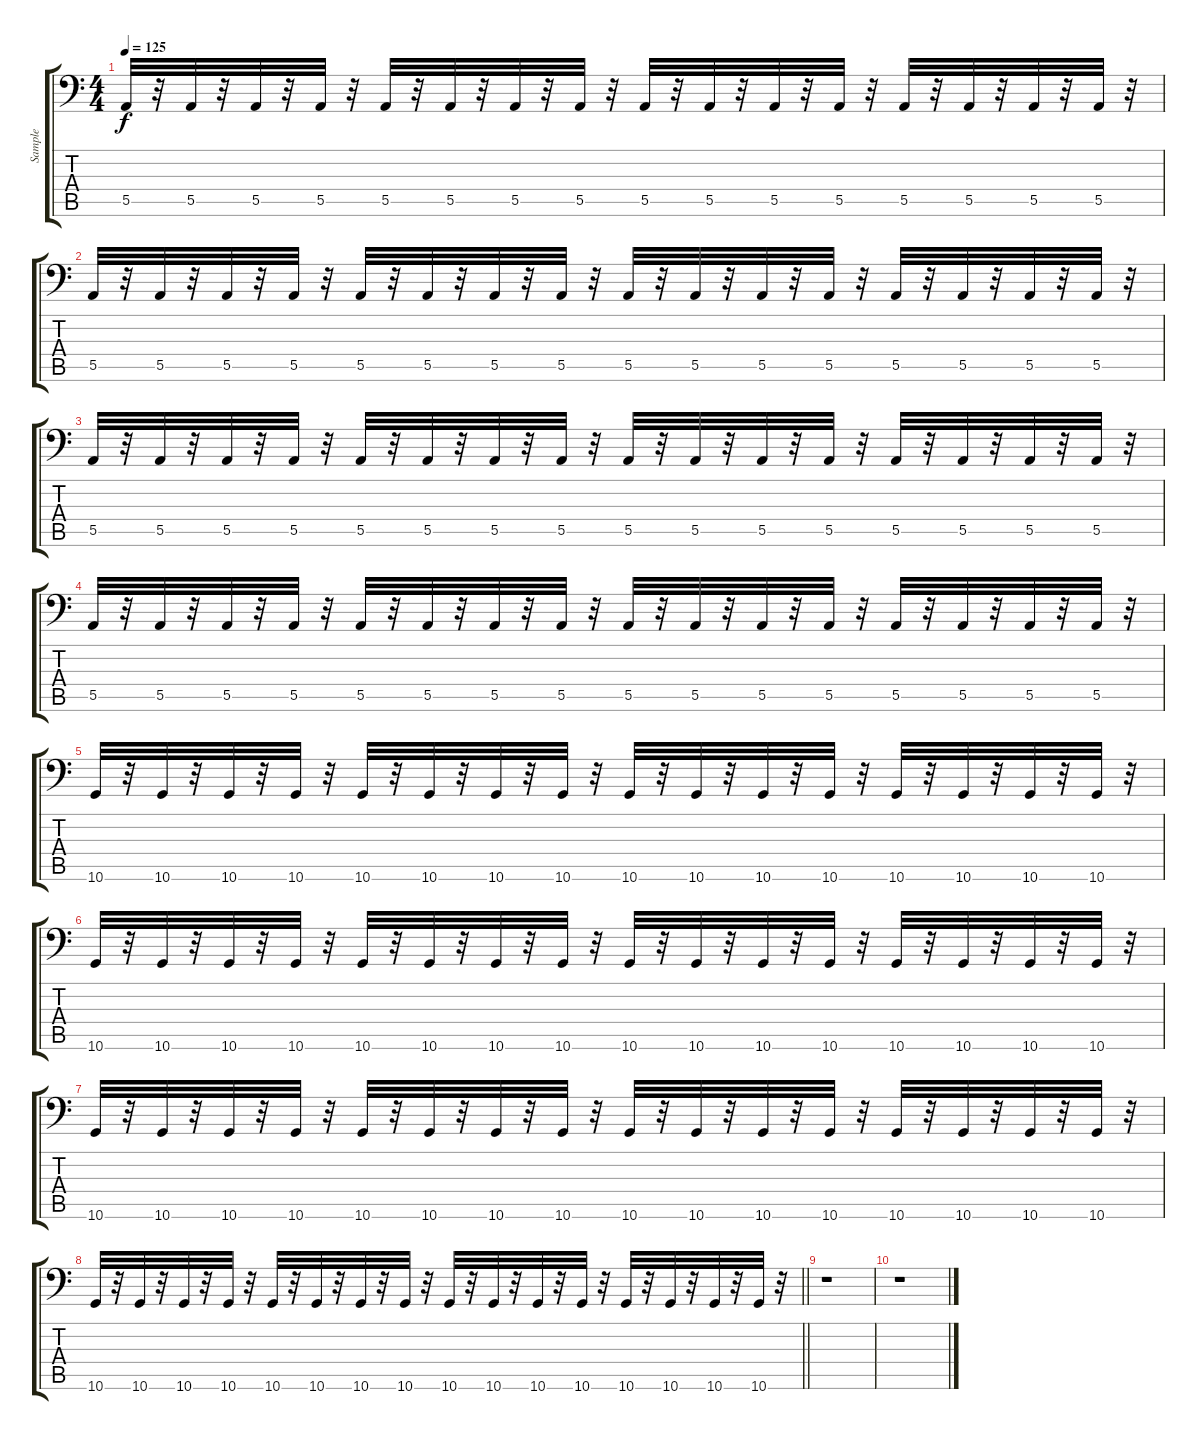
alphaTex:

\track ("Sample" "Sample") {instrument lead2sawtooth}
\staff {score tabs}
\tuning (B3 Gb3 D3 A2 E2 A1) {hide}
\ts (4 4)
\tempo 125
\clef f4
\ks c
5.5.32{dy f} r.32 5.5.32 r.32 5.5.32 r.32 5.5.32 r.32 5.5.32 r.32 5.5.32 r.32 5.5.32 r.32 5.5.32 r.32 5.5.32 r.32 5.5.32 r.32 5.5.32 r.32 5.5.32 r.32 5.5.32 r.32 5.5.32 r.32 5.5.32 r.32 5.5.32 r.32 |
5.5.32 r.32 5.5.32 r.32 5.5.32 r.32 5.5.32 r.32 5.5.32 r.32 5.5.32 r.32 5.5.32 r.32 5.5.32 r.32 5.5.32 r.32 5.5.32 r.32 5.5.32 r.32 5.5.32 r.32 5.5.32 r.32 5.5.32 r.32 5.5.32 r.32 5.5.32 r.32 |
5.5.32 r.32 5.5.32 r.32 5.5.32 r.32 5.5.32 r.32 5.5.32 r.32 5.5.32 r.32 5.5.32 r.32 5.5.32 r.32 5.5.32 r.32 5.5.32 r.32 5.5.32 r.32 5.5.32 r.32 5.5.32 r.32 5.5.32 r.32 5.5.32 r.32 5.5.32 r.32 |
5.5.32 r.32 5.5.32 r.32 5.5.32 r.32 5.5.32 r.32 5.5.32 r.32 5.5.32 r.32 5.5.32 r.32 5.5.32 r.32 5.5.32 r.32 5.5.32 r.32 5.5.32 r.32 5.5.32 r.32 5.5.32 r.32 5.5.32 r.32 5.5.32 r.32 5.5.32 r.32 |
10.6.32 r.32 10.6.32 r.32 10.6.32 r.32 10.6.32 r.32 10.6.32 r.32 10.6.32 r.32 10.6.32 r.32 10.6.32 r.32 10.6.32 r.32 10.6.32 r.32 10.6.32 r.32 10.6.32 r.32 10.6.32 r.32 10.6.32 r.32 10.6.32 r.32 10.6.32 r.32 |
10.6.32 r.32 10.6.32 r.32 10.6.32 r.32 10.6.32 r.32 10.6.32 r.32 10.6.32 r.32 10.6.32 r.32 10.6.32 r.32 10.6.32 r.32 10.6.32 r.32 10.6.32 r.32 10.6.32 r.32 10.6.32 r.32 10.6.32 r.32 10.6.32 r.32 10.6.32 r.32 |
10.6.32 r.32 10.6.32 r.32 10.6.32 r.32 10.6.32 r.32 10.6.32 r.32 10.6.32 r.32 10.6.32 r.32 10.6.32 r.32 10.6.32 r.32 10.6.32 r.32 10.6.32 r.32 10.6.32 r.32 10.6.32 r.32 10.6.32 r.32 10.6.32 r.32 10.6.32 r.32 |
\barLineRight lightlight
10.6.32 r.32 10.6.32 r.32 10.6.32 r.32 10.6.32 r.32 10.6.32 r.32 10.6.32 r.32 10.6.32 r.32 10.6.32 r.32 10.6.32 r.32 10.6.32 r.32 10.6.32 r.32 10.6.32 r.32 10.6.32 r.32 10.6.32 r.32 10.6.32 r.32 10.6.32 r.32 |
\section ("" "")
r.1 |
r.1
